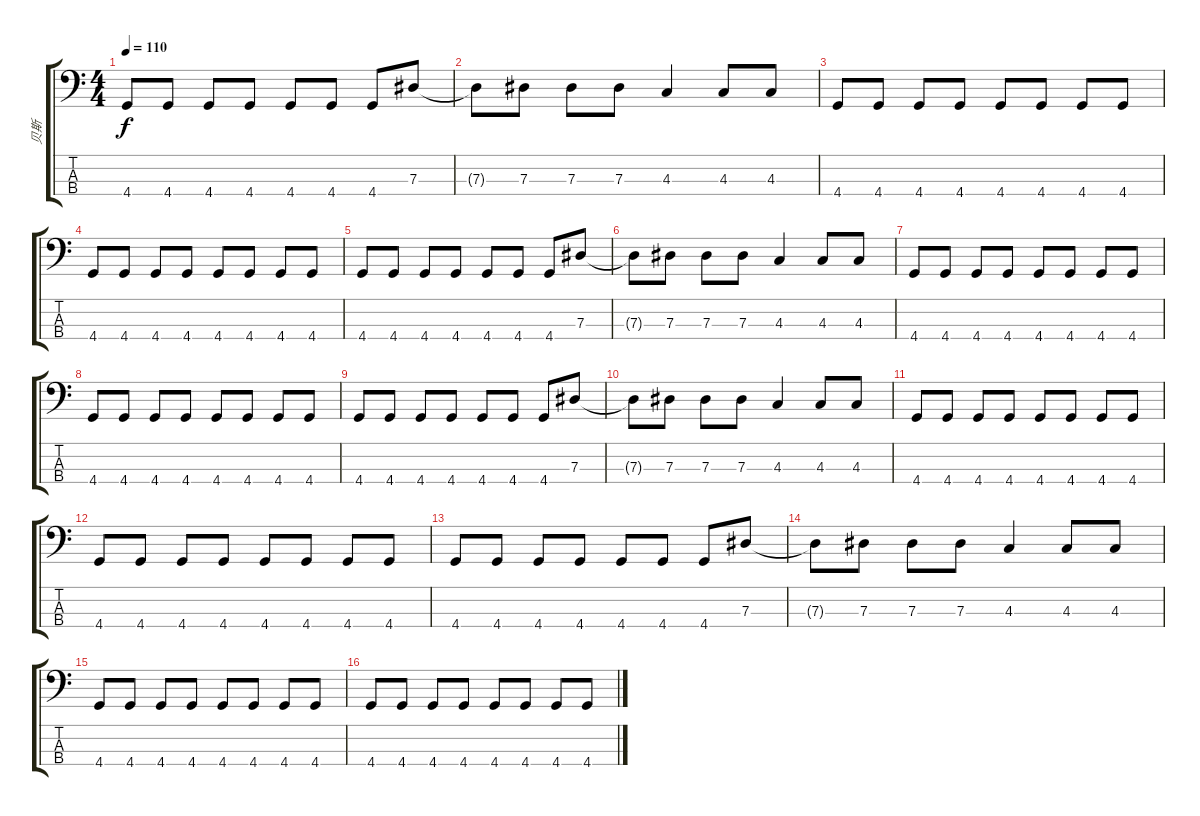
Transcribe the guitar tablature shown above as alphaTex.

\track ("贝斯" "贝斯") {instrument electricbassfinger}
\staff {score tabs}
\tuning (Gb2 Db2 Ab1 Eb1) {hide}
\ts (4 4)
\tempo 110
\clef f4
\ks c
4.4.8{dy f} 4.4.8 4.4.8 4.4.8 4.4.8 4.4.8 4.4.8 7.3.8 |
7.3{t}.8 7.3.8 7.3.8 7.3.8 4.3.4 4.3.8 4.3.8 |
4.4.8 4.4.8 4.4.8 4.4.8 4.4.8 4.4.8 4.4.8 4.4.8 |
4.4.8 4.4.8 4.4.8 4.4.8 4.4.8 4.4.8 4.4.8 4.4.8 |
4.4.8 4.4.8 4.4.8 4.4.8 4.4.8 4.4.8 4.4.8 7.3.8 |
7.3{t}.8 7.3.8 7.3.8 7.3.8 4.3.4 4.3.8 4.3.8 |
4.4.8 4.4.8 4.4.8 4.4.8 4.4.8 4.4.8 4.4.8 4.4.8 |
4.4.8 4.4.8 4.4.8 4.4.8 4.4.8 4.4.8 4.4.8 4.4.8 |
4.4.8 4.4.8 4.4.8 4.4.8 4.4.8 4.4.8 4.4.8 7.3.8 |
7.3{t}.8 7.3.8 7.3.8 7.3.8 4.3.4 4.3.8 4.3.8 |
4.4.8 4.4.8 4.4.8 4.4.8 4.4.8 4.4.8 4.4.8 4.4.8 |
4.4.8 4.4.8 4.4.8 4.4.8 4.4.8 4.4.8 4.4.8 4.4.8 |
4.4.8 4.4.8 4.4.8 4.4.8 4.4.8 4.4.8 4.4.8 7.3.8 |
7.3{t}.8 7.3.8 7.3.8 7.3.8 4.3.4 4.3.8 4.3.8 |
4.4.8 4.4.8 4.4.8 4.4.8 4.4.8 4.4.8 4.4.8 4.4.8 |
4.4.8 4.4.8 4.4.8 4.4.8 4.4.8 4.4.8 4.4.8 4.4.8
